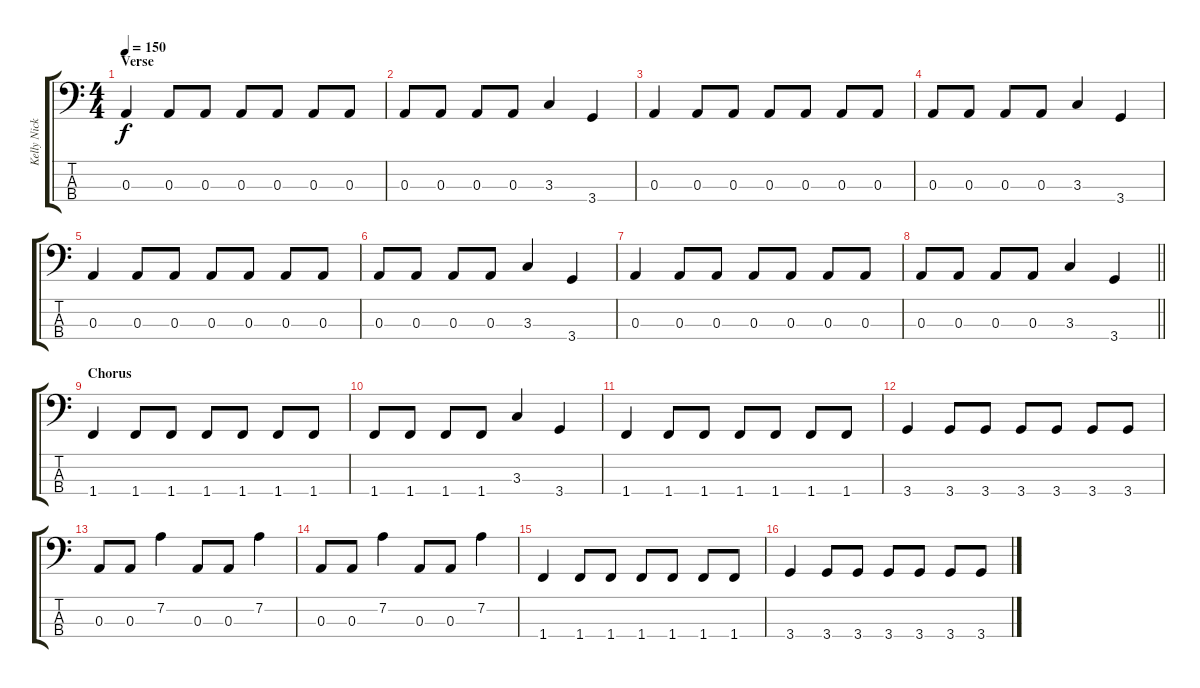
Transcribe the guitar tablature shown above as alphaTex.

\track ("Kelly Nickels" "Kelly Nick") {instrument electricbasspick}
\staff {score tabs}
\tuning (G2 D2 A1 E1) {hide}
\ts (4 4)
\section ("" "Verse")
\tempo 150
\clef f4
\ks c
0.3.4{dy f} 0.3.8 0.3.8 0.3.8 0.3.8 0.3.8 0.3.8 |
0.3.8 0.3.8 0.3.8 0.3.8 3.3.4 3.4.4 |
0.3.4 0.3.8 0.3.8 0.3.8 0.3.8 0.3.8 0.3.8 |
0.3.8 0.3.8 0.3.8 0.3.8 3.3.4 3.4.4 |
0.3.4 0.3.8 0.3.8 0.3.8 0.3.8 0.3.8 0.3.8 |
0.3.8 0.3.8 0.3.8 0.3.8 3.3.4 3.4.4 |
0.3.4 0.3.8 0.3.8 0.3.8 0.3.8 0.3.8 0.3.8 |
\barLineRight lightlight
0.3.8 0.3.8 0.3.8 0.3.8 3.3.4 3.4.4 |
\section ("" "Chorus")
1.4.4 1.4.8 1.4.8 1.4.8 1.4.8 1.4.8 1.4.8 |
1.4.8 1.4.8 1.4.8 1.4.8 3.3.4 3.4.4 |
1.4.4 1.4.8 1.4.8 1.4.8 1.4.8 1.4.8 1.4.8 |
3.4.4 3.4.8 3.4.8 3.4.8 3.4.8 3.4.8 3.4.8 |
0.3.8 0.3.8 7.2.4 0.3.8 0.3.8 7.2.4 |
0.3.8 0.3.8 7.2.4 0.3.8 0.3.8 7.2.4 |
1.4.4 1.4.8 1.4.8 1.4.8 1.4.8 1.4.8 1.4.8 |
3.4.4 3.4.8 3.4.8 3.4.8 3.4.8 3.4.8 3.4.8
